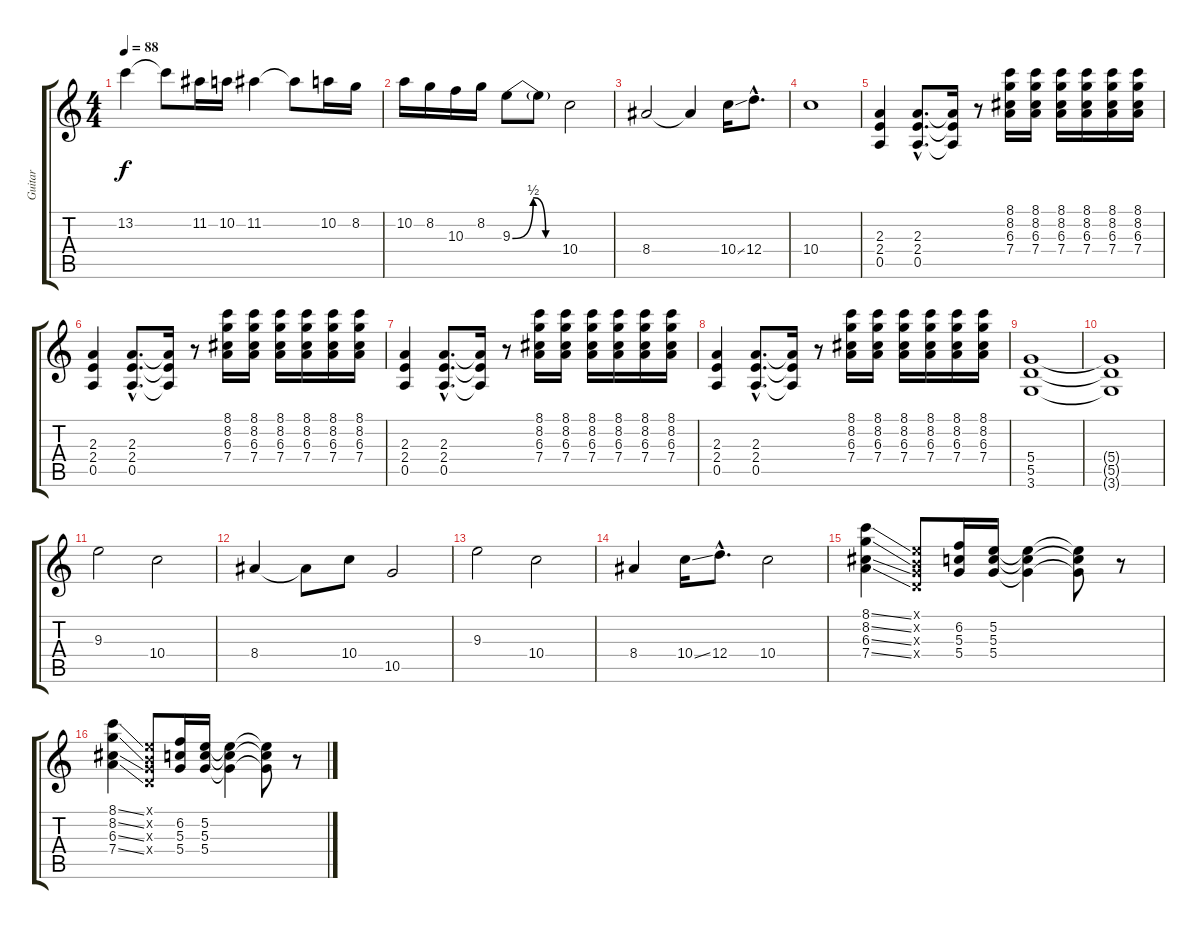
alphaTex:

\track ("Guitar" "Guitar") {instrument distortionguitar}
\staff {score tabs}
\tuning (E4 B3 G3 D3 A2 E2) {hide}
\ts (4 4)
\tempo 88
\clef g2
\ks c
13.2.4{dy f} 13.2{t}.8 11.2.16 10.2.16 11.2.4 11.2{t}.8 10.2.16 8.2.16 |
10.2.16 8.2.16 10.3.16 8.2.16 9.3{be (custom 0 0 25 2 40 0 60 0)}.8 9.3{t}.8 10.4.2 |
8.4.2 8.4{t}.4 10.4{ss}.16 12.4{hac}.8{d} |
10.4.1 |
(2.3 2.4 0.5).4 (2.3{hac} 2.4{hac} 0.5{hac}).8{d} (2.3{t} 2.4{t} 0.5{t}).16 r.8 (8.1 8.2 6.3 7.4).16 (8.1 8.2 6.3 7.4).16 (8.1 8.2 6.3 7.4).16 (8.1 8.2 6.3 7.4).16 (8.1 8.2 6.3 7.4).16 (8.1 8.2 6.3 7.4).16 |
(2.3 2.4 0.5).4 (2.3{hac} 2.4{hac} 0.5{hac}).8{d} (2.3{t} 2.4{t} 0.5{t}).16 r.8 (8.1 8.2 6.3 7.4).16 (8.1 8.2 6.3 7.4).16 (8.1 8.2 6.3 7.4).16 (8.1 8.2 6.3 7.4).16 (8.1 8.2 6.3 7.4).16 (8.1 8.2 6.3 7.4).16 |
(2.3 2.4 0.5).4 (2.3{hac} 2.4{hac} 0.5{hac}).8{d} (2.3{t} 2.4{t} 0.5{t}).16 r.8 (8.1 8.2 6.3 7.4).16 (8.1 8.2 6.3 7.4).16 (8.1 8.2 6.3 7.4).16 (8.1 8.2 6.3 7.4).16 (8.1 8.2 6.3 7.4).16 (8.1 8.2 6.3 7.4).16 |
(2.3 2.4 0.5).4 (2.3{hac} 2.4{hac} 0.5{hac}).8{d} (2.3{t} 2.4{t} 0.5{t}).16 r.8 (8.1 8.2 6.3 7.4).16 (8.1 8.2 6.3 7.4).16 (8.1 8.2 6.3 7.4).16 (8.1 8.2 6.3 7.4).16 (8.1 8.2 6.3 7.4).16 (8.1 8.2 6.3 7.4).16 |
(5.4 5.5 3.6).1 |
(5.4{t} 5.5{t} 3.6{t}).1 |
9.3.2 10.4.2 |
8.4.4 8.4{t}.8 10.4.8 10.5.2 |
9.3.2 10.4.2 |
8.4.4 10.4{ss}.16 12.4{hac}.8{d} 10.4.2 |
(8.1{ss} 8.2{ss} 6.3{ss} 7.4{ss}).4 (0.1{x} 0.2{x} 0.3{x} 0.4{x}).8 (6.2 5.3 5.4).16 (5.2 5.3 5.4).16 (5.2{t} 5.3{t} 5.4{t}).4 (5.2{t} 5.3{t} 5.4{t}).8 r.8 |
(8.1{ss} 8.2{ss} 6.3{ss} 7.4{ss}).4 (0.1{x} 0.2{x} 0.3{x} 0.4{x}).8 (6.2 5.3 5.4).16 (5.2 5.3 5.4).16 (5.2{t} 5.3{t} 5.4{t}).4 (5.2{t} 5.3{t} 5.4{t}).8 r.8
